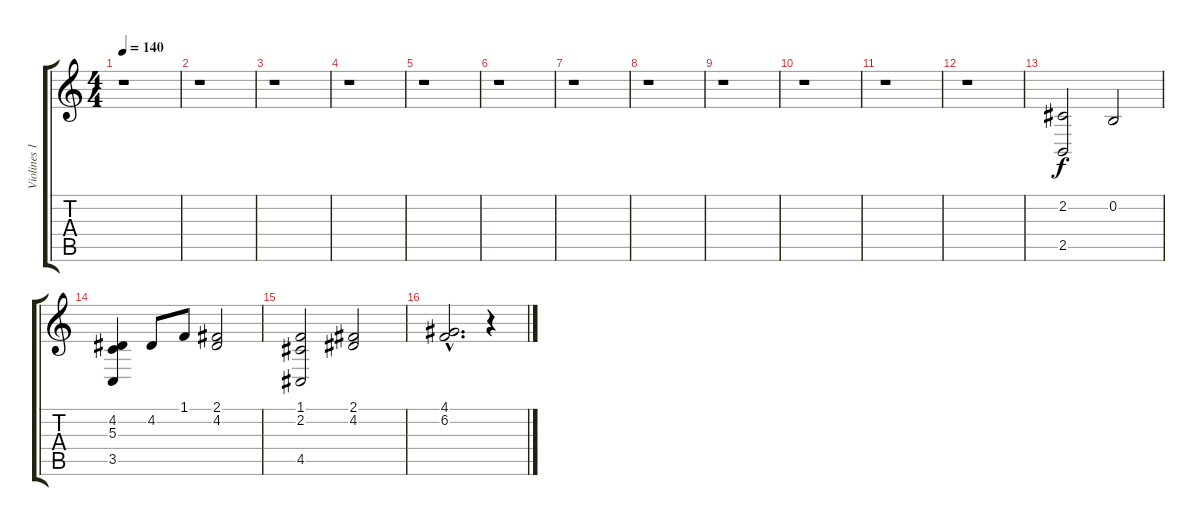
\track ("Violines 1" "Violines 1") {instrument stringensemble1}
\staff {score tabs}
\tuning (E4 B3 G3 D3 A2 E2) {hide}
\ts (4 4)
\tempo 140
\clef g2
\ks c
r.1{dy f} |
r.1 |
r.1 |
r.1 |
r.1 |
r.1 |
r.1 |
r.1 |
r.1 |
r.1 |
r.1 |
r.1 |
(2.2 2.5).2 0.2.2 |
(4.2 5.3 3.5).4 4.2.8 1.1.8 (2.1 4.2).2 |
(1.1 2.2 4.5).2 (2.1 4.2).2 |
(4.1{hac} 6.2{hac}).2{d} r.4
